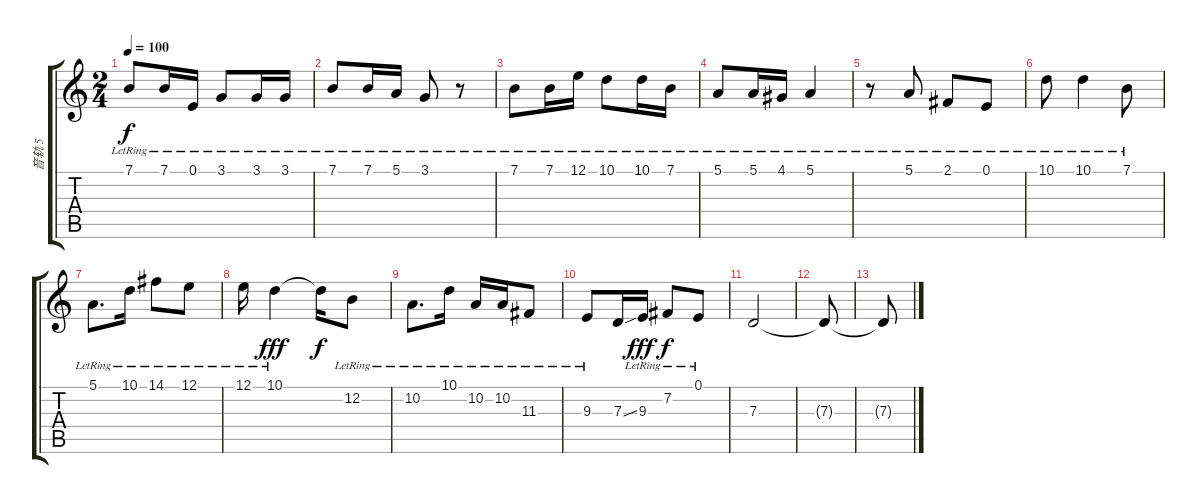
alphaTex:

\track ("音轨 5" "音轨 5") {instrument trombone}
\staff {score tabs}
\tuning (E4 B3 G3 D3 A2 E2) {hide}
\ts (2 4)
\tempo 100
\clef g2
\ks c
7.1{lr}.8{dy f} 7.1{lr}.16 0.1{lr}.16 3.1{lr}.8 3.1{lr}.16 3.1{lr}.16 |
7.1{lr}.8 7.1{lr}.16 5.1{lr}.16 3.1{lr}.8 r.8 |
7.1{lr}.8 7.1{lr}.16 12.1{lr}.16 10.1{lr}.8 10.1{lr}.16 7.1{lr}.16{txt ""} |
5.1{lr}.8 5.1{lr}.16 4.1{lr}.16 5.1{lr}.4 |
r.8 5.1{lr}.8 2.1{lr}.8 0.1{lr}.8 |
10.1{lr}.8 10.1{lr}.4 7.1{lr}.8 |
5.1{lr}.8{d} 10.1{lr}.16 14.1{lr}.8 12.1{lr}.8 |
12.1{lr}.16 10.1{lr}.4{dy fff} 10.1{t}.16{dy f} 12.2{lr}.8 |
10.2{lr}.8{d} 10.1{lr}.16 10.2{lr}.16 10.2{lr}.16 11.3{lr}.8 |
9.3{lr}.8 7.3{ss}.16 9.3{lr}.16{dy fff} 7.2{lr}.8{dy f} 0.1{lr}.8 |
7.3.2 |
7.3{t}.8 |
7.3{t}.8
